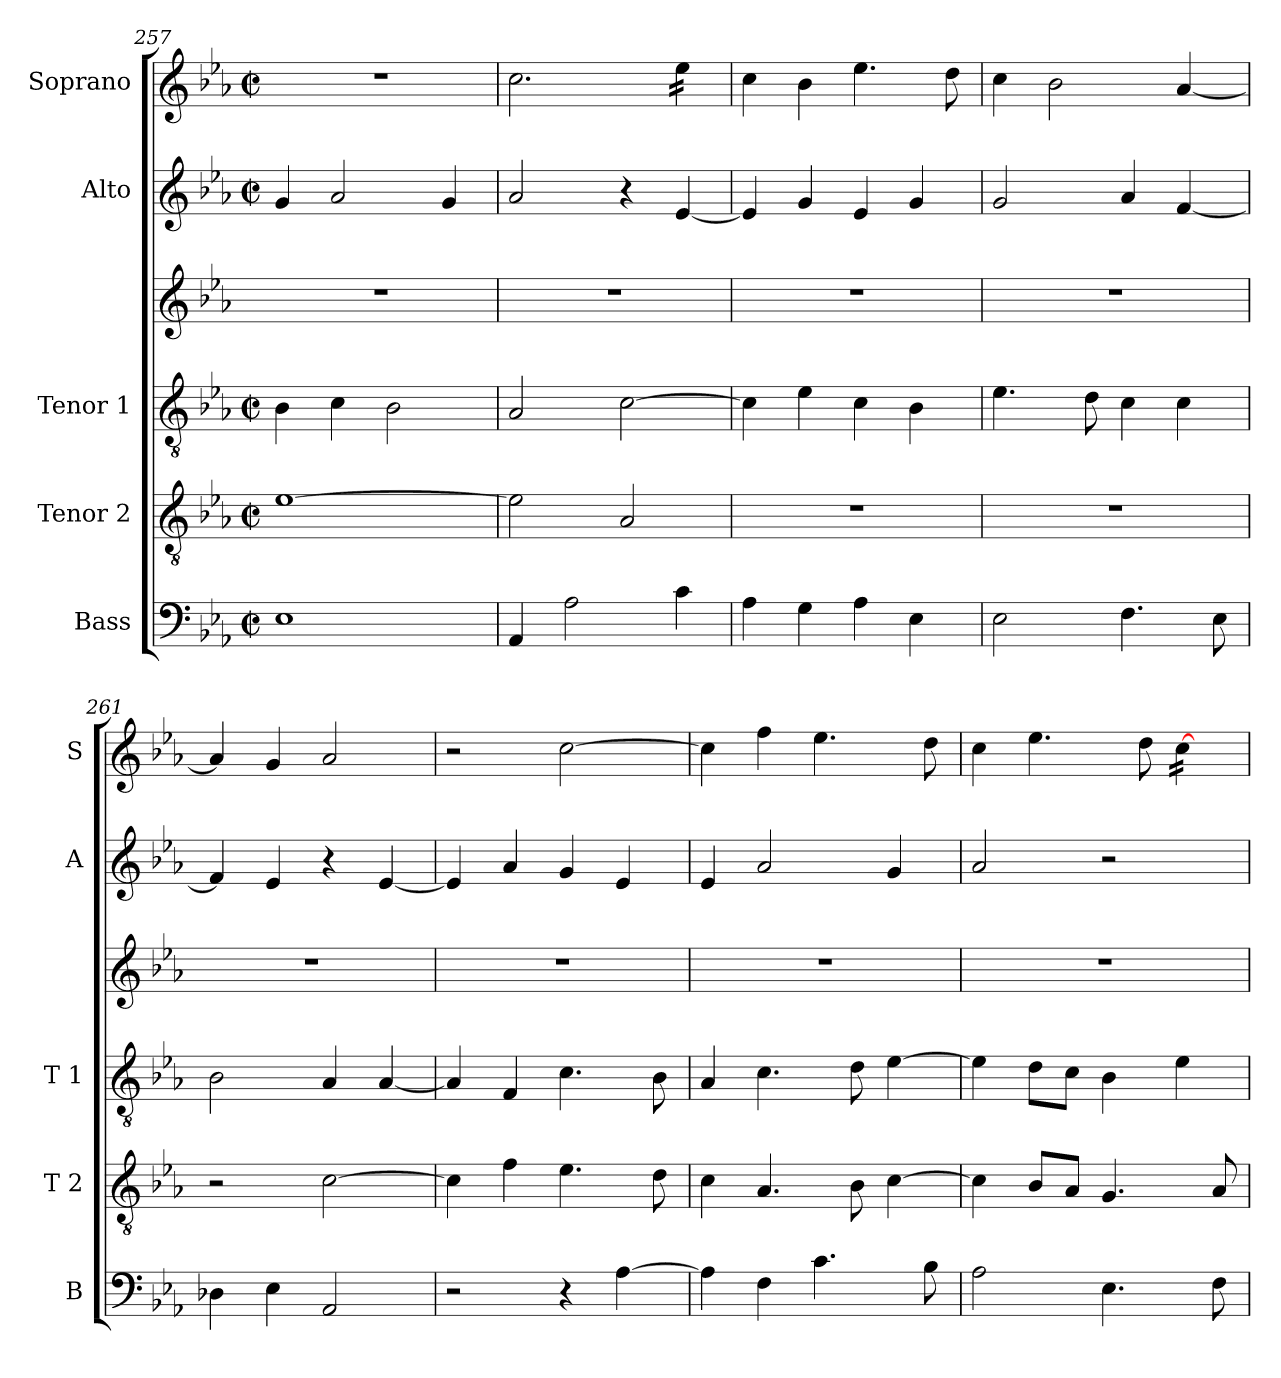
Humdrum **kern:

**kern	**kern	**kern	**kern	**kern	**kern
*part6	*part5	*part4	*part3	*part2	*part1
*staff6	*staff5	*staff4	*staff3	*staff2	*staff1
*I"Bass	*I"Tenor 2	*I"Tenor 1	*	*I"Alto	*I"Soprano
*I'B	*I'T 2	*I'T 1	*	*I'A	*I'S
*clefF4	*clefGv2	*clefGv2	*clefG2	*clefG2	*clefG2
*k[b-e-a-]	*k[b-e-a-]	*k[b-e-a-]	*k[b-e-a-]	*k[b-e-a-]	*k[b-e-a-]
*E-:	*E-:	*E-:	*E-:	*E-:	*E-:
*M2/2	*M2/2	*M2/2	*	*M2/2	*M2/2
*met(c|)	*met(c|)	*met(c|)	*	*met(c|)	*met(c|)
=257	=257	=257	=257	=257	=257
1E-	[>1e-	4B-\	1r	4g/	1r
.	.	4c\	.	2a-/	.
.	.	2B-\	.	.	.
.	.	.	.	4g/	.
=258	=258	=258	=258	=258	=258
4AA-/	2e-\]	2A-/	1r	2a-/	2.cc\
2A-\	.	.	.	.	.
.	2A-/	[<2c\	.	4r	.
*	*	*	*	*	*tremolo
4c\	.	.	.	[<4e-/	16ee-\LL
.	.	.	.	.	16ee-\
.	.	.	.	.	16ee-\
.	.	.	.	.	16ee-\JJ
*	*	*	*	*	*Xtremolo
!!LO:LB:g=z
=259	=259	=259	=259	=259	=259
4A-\	1r	4c\]	1r	4e-/]	4cc\
4G\	.	4e-\	.	4g/	4b-\
4A-\	.	4c\	.	4e-/	4.ee-\
4E-\	.	4B-\	.	4g/	.
.	.	.	.	.	8dd\
=260	=260	=260	=260	=260	=260
2E-\	1r	4.e-\	1r	2g/	4cc\
.	.	.	.	.	2b-\
.	.	8d\	.	.	.
4.F\	.	4c\	.	4a-/	.
.	.	4c\	.	[<4f/	[<4a-/
8E-\	.	.	.	.	.
=261	=261	=261	=261	=261	=261
4D-X\	2r	2B-\	1r	4f/]	4a-/]
4E-\	.	.	.	4e-/	4g/
2AA-/	[>2c\	4A-/	.	4r	2a-/
.	.	[<4A-/	.	[<4e-/	.
=262	=262	=262	=262	=262	=262
2r	4c\]	4A-/]	1r	4e-/]	2r
.	4f\	4F/	.	4a-/	.
4r	4.e-\	4.c\	.	4g/	[>2cc\
[>4A-\	.	.	.	4e-/	.
.	8d\	8B-\	.	.	.
=263	=263	=263	=263	=263	=263
4A-\]	4c\	4A-/	1r	4e-/	4cc\]
4F\	4.A-/	4.c\	.	2a-/	4ff\
4.c\	.	.	.	.	4.ee-\
.	8B-\	8d\	.	.	.
.	[>4c\	[>4e-\	.	4g/	.
8B-\	.	.	.	.	8dd\
=264	=264	=264	=264	=264	=264
2A-\	4c\]	4e-\]	1r	2a-/	4cc\
.	8B-/L	8d\L	.	.	4.ee-\
.	8A-/J	8c\J	.	.	.
4.E-\	4.G/	4B-\	.	2r	.
.	.	.	.	.	8dd\
*	*	*	*	*	*tremolo
.	.	4e-\	.	.	[>16cc\LL
.	.	.	.	.	16cc\
8F\	8A-/	.	.	.	16cc\
.	.	.	.	.	16cc\JJ
*	*	*	*	*	*Xtremolo
=	=	=	=	=	=
*-	*-	*-	*-	*-	*-
